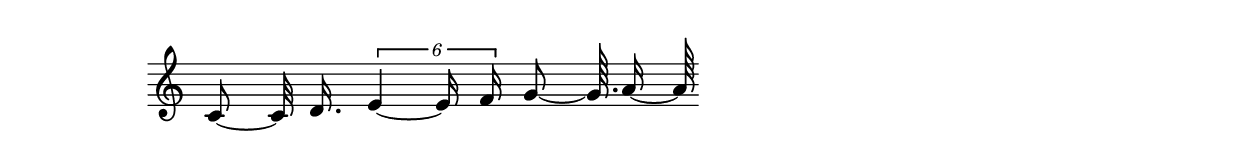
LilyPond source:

#(ly:set-option 'midi-extension "mid")
\version "2.12.3"
\include "english.ly"
\header{


}
%{
S----R--  G----m  P----------D----

%}
melody = {
\once \override Staff.TimeSignature #'stencil = ##f
\clef treble
\key c \major
\autoBeamOn
\cadenzaOn


 c'8~c'32 d'16. \times 4/6{ e'4~e'16 f'16 }  g'8~g'64. a'16~a'64\break

}


text = \lyricmode {
      
}

\score{

<<
\new Voice = "one" {
\melody
}
\new Lyrics \lyricsto "one" \text
>>
\layout {
\context {
\Score
\remove "Bar_number_engraver"
}
}
\midi {
\context {
\Score
tempoWholesPerMinute = #(ly:make-moment 200 4)
}
}
}